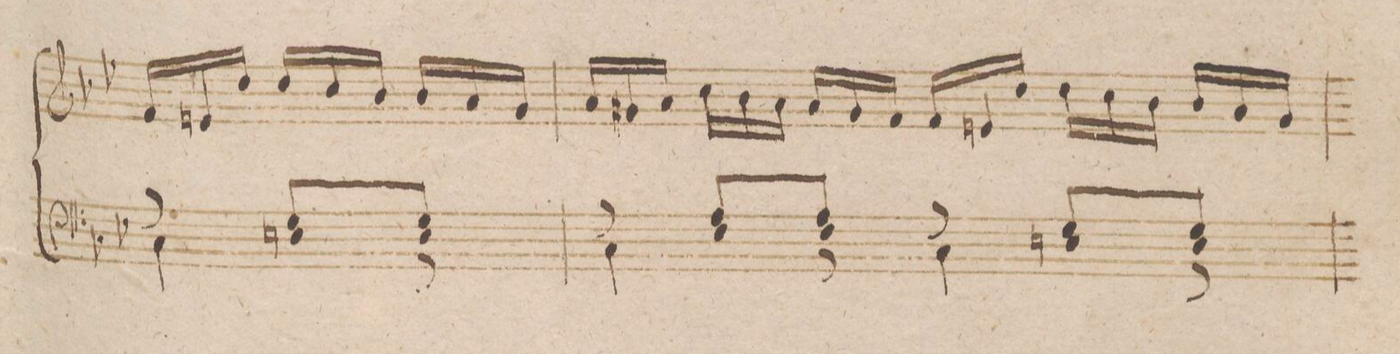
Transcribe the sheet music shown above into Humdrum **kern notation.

**kern	**dynam
*I"Organo.	*
*clefG2	*
*k[b-e-]	*
*M6/8	*
24f/LL	.
24en/	.
24dd/JJ	.
24dd/LL	.
24cc/	.
24b-/JJ	.
24b-/LL	.
24a/	.
24g#/JJ	.
=32	=32
24a/LL	.
24g#X/	.
24a/JJ	.
24cc\LL	.
24b-\	.
24a\JJ	.
24a/LL	.
24g#/	.
24f/JJ	.
24f/LL	.
24en/	.
24dd/JJ	.
24dd\LL	.
24cc\	.
24b-\JJ	.
24b-/LL	.
24a/	.
24g#/JJ	.
=33	=33
*-	*-
